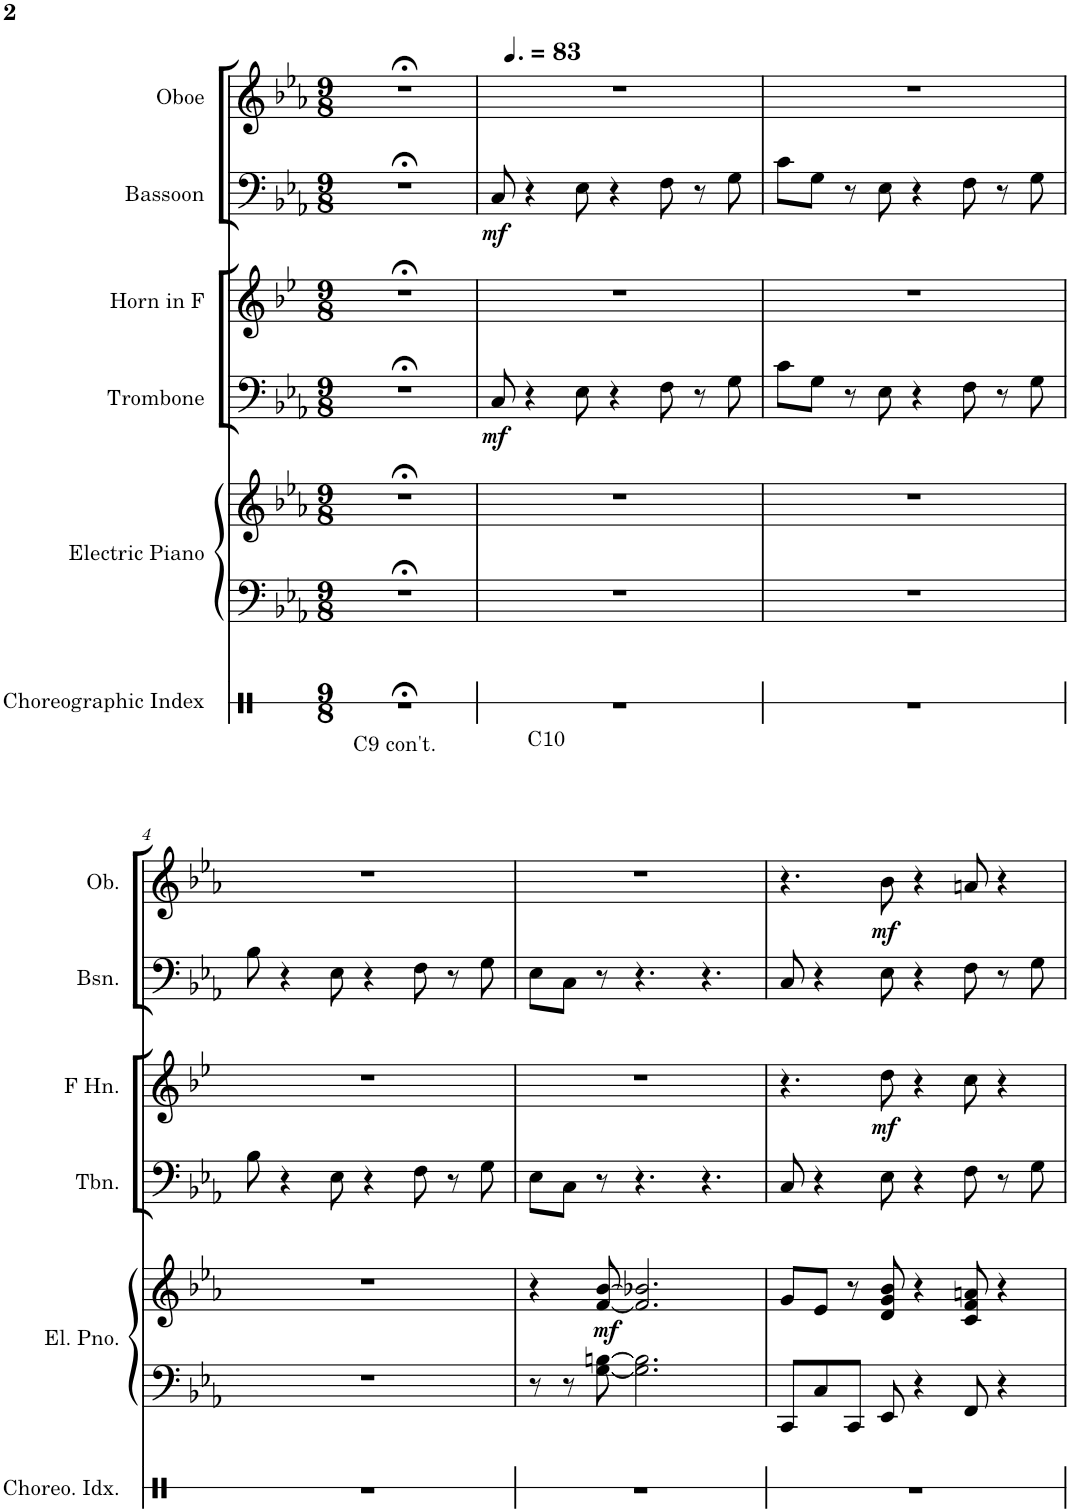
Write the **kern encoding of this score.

**kern	**kern	**kern	**dynam	**kern	**dynam	**kern	**dynam	**kern	**dynam	**kern	**dynam
*part6	*part5	*part5	*part5	*part4	*part4	*part3	*part3	*part2	*part2	*part1	*part1
*staff7	*staff6	*staff5	*staff5/6	*staff4	*staff4	*staff3	*staff3	*staff2	*staff2	*staff1	*staff1
*I"Choreographic Index	*I"Electric Piano	*	*	*I"Trombone	*	*I"Horn in F	*	*I"Bassoon	*	*I"Oboe	*
*I'Choreo. Idx.	*I'El. Pno.	*	*	*I'Tbn.	*	*	*	*I'Bsn.	*	*I'Ob.	*
*stria1	*	*	*	*	*	*	*	*	*	*	*
*clefX	*clefF4	*clefG2	*	*clefF4	*	*clefG2	*	*clefF4	*	*clefG2	*
*	*	*	*	*	*	*Trd4c7	*	*	*	*	*
*k[b-]	*k[b-e-a-]	*k[b-e-a-]	*	*k[b-e-a-]	*	*k[b-e-]	*	*k[b-e-a-]	*	*k[b-e-a-]	*
*M9/8	*M9/8	*M9/8	*	*M9/8	*	*M9/8	*	*M9/8	*	*M9/8	*
=1	=1	=1	=1	=1	=1	=1	=1	=1	=1	=1	=1
!LO:TX:b:t=C9 con't.	!	!	!	!	!	!	!	!	!	!	!
8%9r;<	8%9r;<	8%9r;<	.	8%9r;<	.	8%9r;<	.	8%9r;<	.	8%9r;<	.
=2	=2	=2	=2	=2	=2	=2	=2	=2	=2	=2	=2
*	*	*	*	*	*	*	*	*	*	*MM125	*
!LO:TX:b:t=C10	!	!	!	!	!	!	!	!	!	!	!
!	!	!	!	!	!LO:DY:b	!	!	!	!LO:DY:b	!	!
8%9r	8%9r	8%9r	.	8C/	mf	8%9r	.	8C/	mf	8%9r	.
.	.	.	.	4r	.	.	.	4r	.	.	.
.	.	.	.	8E-\	.	.	.	8E-\	.	.	.
.	.	.	.	4r	.	.	.	4r	.	.	.
.	.	.	.	8F\	.	.	.	8F\	.	.	.
.	.	.	.	8r	.	.	.	8r	.	.	.
.	.	.	.	8G\	.	.	.	8G\	.	.	.
=3	=3	=3	=3	=3	=3	=3	=3	=3	=3	=3	=3
8%9r	8%9r	8%9r	.	8c\L	.	8%9r	.	8c\L	.	8%9r	.
.	.	.	.	8G\J	.	.	.	8G\J	.	.	.
.	.	.	.	8r	.	.	.	8r	.	.	.
.	.	.	.	8E-\	.	.	.	8E-\	.	.	.
.	.	.	.	4r	.	.	.	4r	.	.	.
.	.	.	.	8F\	.	.	.	8F\	.	.	.
.	.	.	.	8r	.	.	.	8r	.	.	.
.	.	.	.	8G\	.	.	.	8G\	.	.	.
!!LO:LB:g=z
=4	=4	=4	=4	=4	=4	=4	=4	=4	=4	=4	=4
8%9r	8%9r	8%9r	.	8B-\	.	8%9r	.	8B-\	.	8%9r	.
.	.	.	.	4r	.	.	.	4r	.	.	.
.	.	.	.	8E-\	.	.	.	8E-\	.	.	.
.	.	.	.	4r	.	.	.	4r	.	.	.
.	.	.	.	8F\	.	.	.	8F\	.	.	.
.	.	.	.	8r	.	.	.	8r	.	.	.
.	.	.	.	8G\	.	.	.	8G\	.	.	.
=5	=5	=5	=5	=5	=5	=5	=5	=5	=5	=5	=5
8%9r	8r	4r	.	8E-\L	.	8%9r	.	8E-\L	.	8%9r	.
.	8r	.	.	8C\J	.	.	.	8C\J	.	.	.
!	!	!	!LO:DY:a=2	!	!	!	!	!	!	!	!
.	[8G\ [8Bn\	[8f/ [8b-/	mf	8r	.	.	.	8r	.	.	.
.	2.G\] 2.B\]	2.f/] 2.b-X/]	.	4.r	.	.	.	4.r	.	.	.
.	.	.	.	4.r	.	.	.	4.r	.	.	.
=6	=6	=6	=6	=6	=6	=6	=6	=6	=6	=6	=6
8%9r	8CC/L	8g/L	.	8C/	.	4.r	.	8C/	.	4.r	.
.	8C/	8e-/J	.	4r	.	.	.	4r	.	.	.
.	8CC/J	8r	.	.	.	.	.	.	.	.	.
!	!	!	!	!	!	!	!LO:DY:b	!	!	!	!LO:DY:b
.	8EE-/	8d/ 8g/ 8b-/	.	8E-\	.	8dd\	mf	8E-\	.	8b-\	mf
.	4r	4r	.	4r	.	4r	.	4r	.	4r	.
.	8FF/	8c/ 8f/ 8an/	.	8F\	.	8cc\	.	8F\	.	8an/	.
.	4r	4r	.	8r	.	4r	.	8r	.	4r	.
.	.	.	.	8G\	.	.	.	8G\	.	.	.
=	=	=	=	=	=	=	=	=	=	=	=
*-	*-	*-	*-	*-	*-	*-	*-	*-	*-	*-	*-
